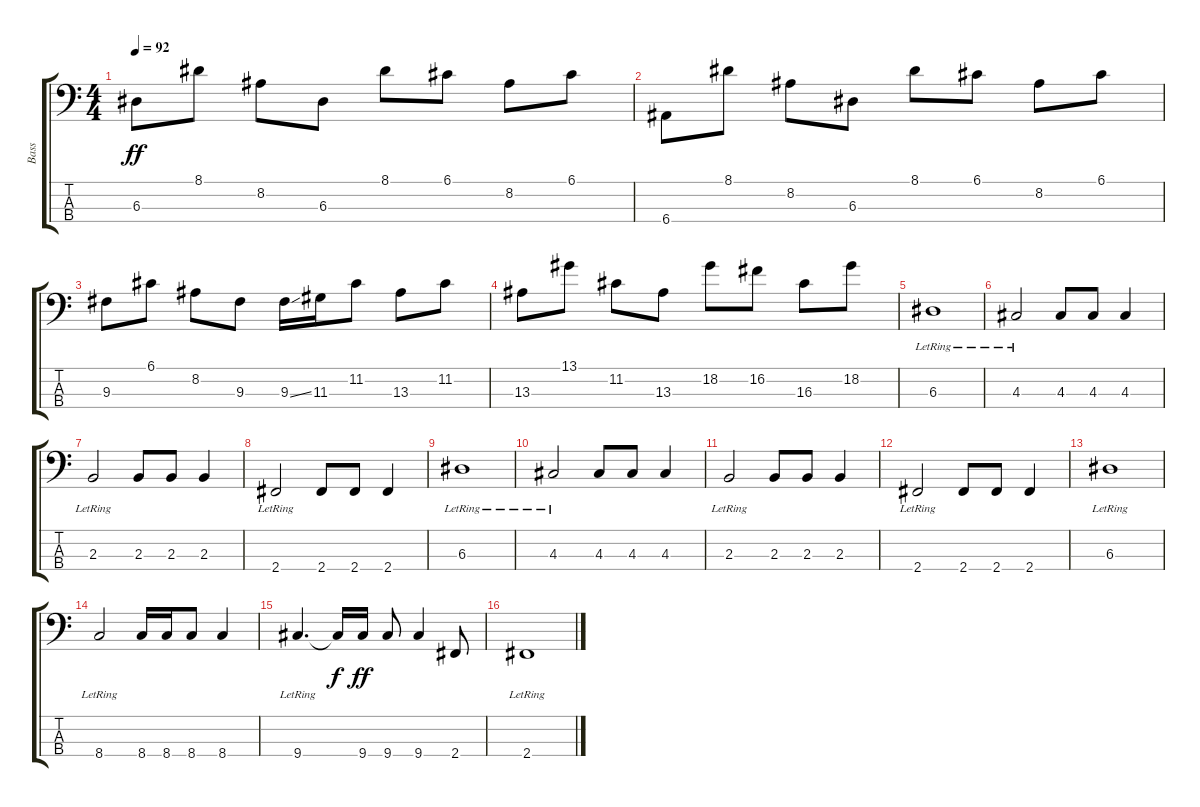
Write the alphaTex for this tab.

\track ("Bass" "Bass") {instrument electricbasspick}
\staff {score tabs}
\tuning (G2 D2 A1 E1) {hide}
\ts (4 4)
\tempo 92
\clef f4
\ks c
6.3.8{dy ff} 8.1.8 8.2.8 6.3.8 8.1.8 6.1.8 8.2.8 6.1.8 |
6.4.8 8.1.8 8.2.8 6.3.8 8.1.8 6.1.8 8.2.8 6.1.8 |
9.3.8 6.1.8 8.2.8 9.3.8 9.3{ss}.16 11.3.16 11.2.8 13.3.8 11.2.8 |
13.3.8 13.1.8 11.2.8 13.3.8 18.2.8 16.2.8 16.3.8 18.2.8 |
6.3{lr}.1 |
4.3{lr}.2 4.3.8 4.3.8 4.3.4 |
2.3{lr}.2 2.3.8 2.3.8 2.3.4 |
2.4{lr}.2 2.4.8 2.4.8 2.4.4 |
6.3{lr}.1 |
4.3{lr}.2 4.3.8 4.3.8 4.3.4 |
2.3{lr}.2 2.3.8 2.3.8 2.3.4 |
2.4{lr}.2 2.4.8 2.4.8 2.4.4 |
6.3{lr}.1 |
8.4{lr}.2 8.4.16 8.4.16 8.4.8 8.4.4 |
9.4{lr}.4{d} 9.4{t}.16{dy f} 9.4.16{dy ff} 9.4.8 9.4.4 2.4.8 |
2.4{lr}.1
